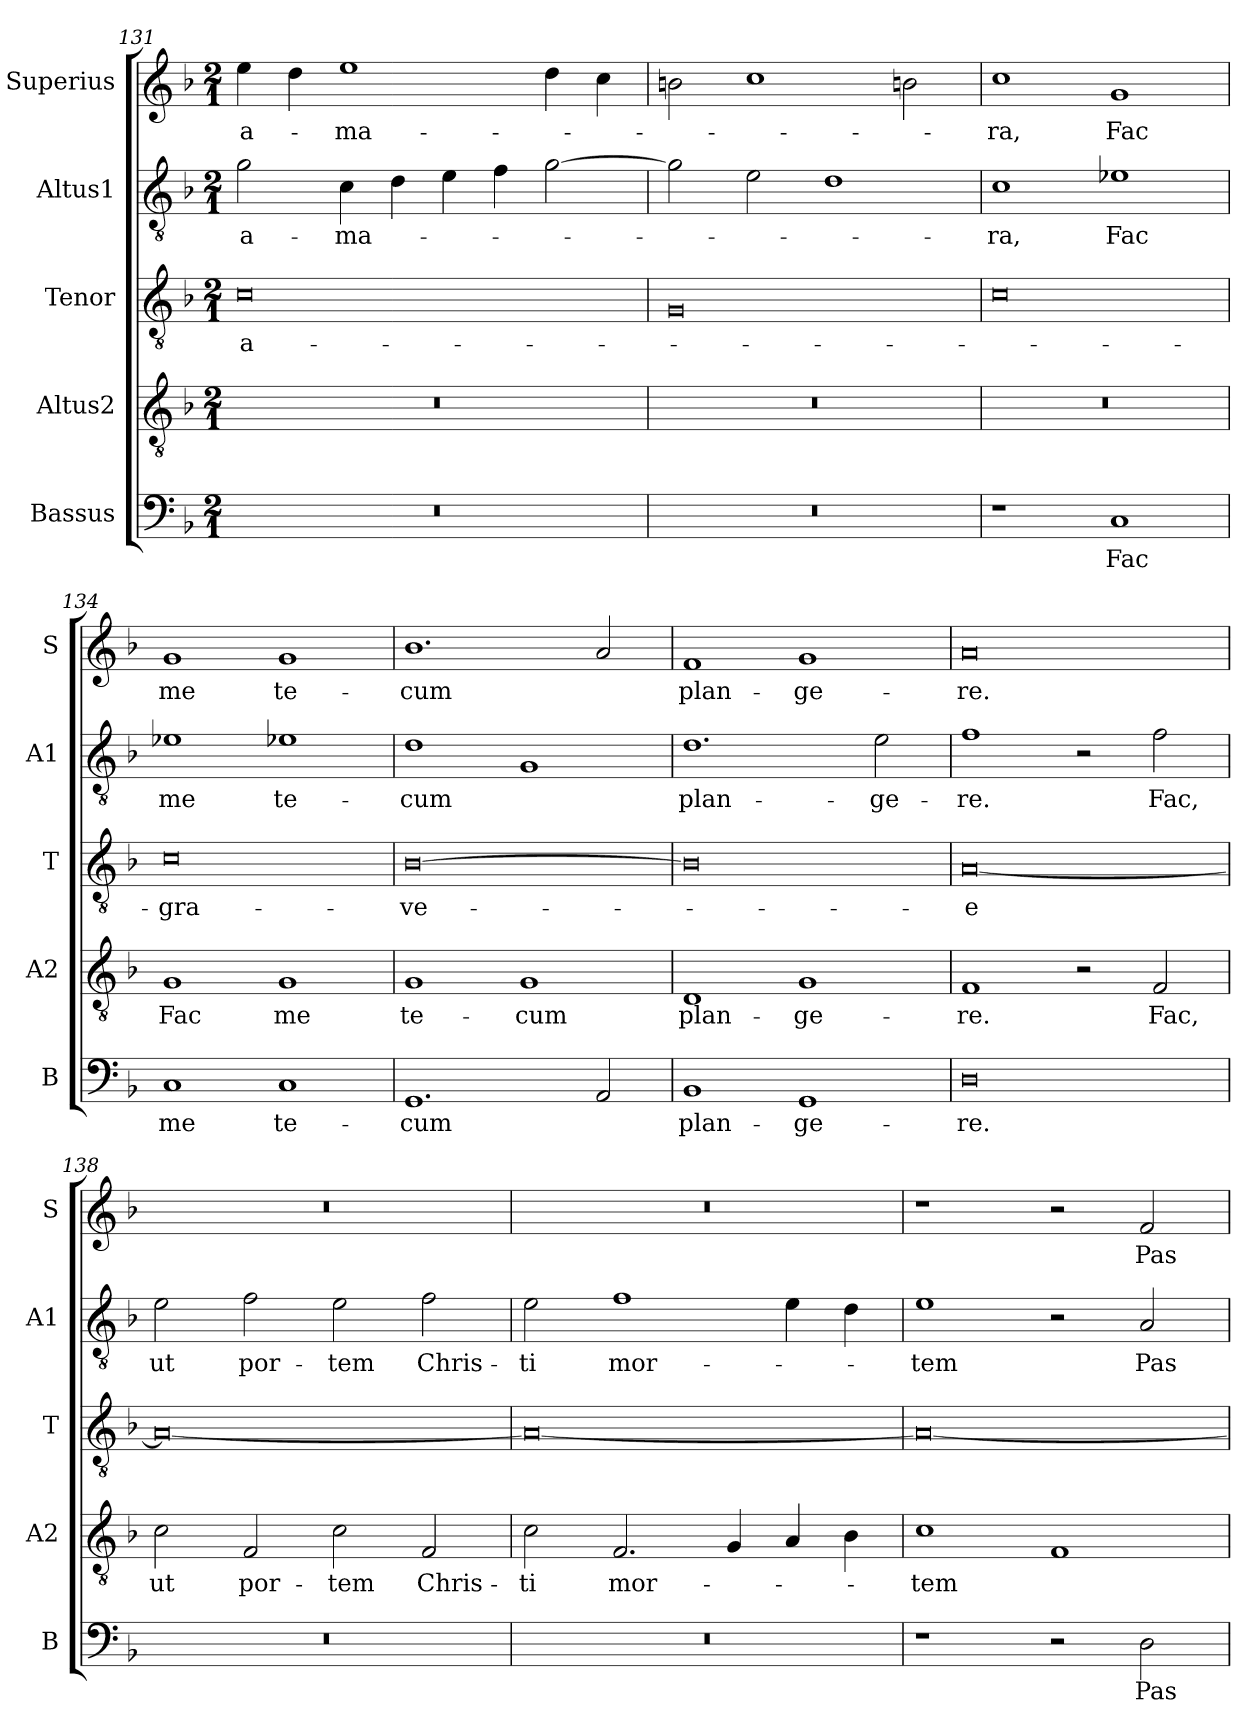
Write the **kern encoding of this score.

**kern	**text	**kern	**text	**kern	**text	**kern	**text	**kern	**text
*part5	*part5	*part4	*part4	*part3	*part3	*part2	*part2	*part1	*part1
*staff5	*staff5	*staff4	*staff4	*staff3	*staff3	*staff2	*staff2	*staff1	*staff1
*I"Bassus	*	*I"Altus2	*	*I"Tenor	*	*I"Altus1	*	*I"Superius	*
*I'B	*	*I'A2	*	*I'T	*	*I'A1	*	*I'S	*
*clefF4	*	*clefGv2	*	*clefGv2	*	*clefGv2	*	*clefG2	*
*k[b-]	*	*k[b-]	*	*k[b-]	*	*k[b-]	*	*k[b-]	*
*M2/1	*	*M2/1	*	*M2/1	*	*M2/1	*	*M2/1	*
=131	=131	=131	=131	=131	=131	=131	=131	=131	=131
0r	.	0r	.	0c	a-	2g\	a-	4ee\	a-
.	.	.	.	.	.	.	.	4dd\	.
.	.	.	.	.	.	4c\	-ma-	1ee	-ma-
.	.	.	.	.	.	4d\	.	.	.
.	.	.	.	.	.	4e\	.	.	.
.	.	.	.	.	.	4f\	.	.	.
.	.	.	.	.	.	[2g\	.	4dd\	.
.	.	.	.	.	.	.	.	4cc\	.
=132	=132	=132	=132	=132	=132	=132	=132	=132	=132
0r	.	0r	.	0G	.	2g\]	.	2bn\	.
.	.	.	.	.	.	2e\	.	1cc	.
.	.	.	.	.	.	1d	.	.	.
.	.	.	.	.	.	.	.	2bn\	.
=133	=133	=133	=133	=133	=133	=133	=133	=133	=133
1r	.	0r	.	0c	.	1c	-ra,	1cc	-ra,
1C	Fac	.	.	.	.	1e-X	Fac	1g	Fac
=134	=134	=134	=134	=134	=134	=134	=134	=134	=134
1C	me	1G	Fac	0c	-gra-	1e-X	me	1g	me
1C	te-	1G	me	.	.	1e-X	te-	1g	te-
=135	=135	=135	=135	=135	=135	=135	=135	=135	=135
1.GG	-cum	1G	te-	[0B-	-ve-	1d	-cum	1.b-	-cum
.	.	1G	-cum	.	.	1G	.	.	.
2AA/	.	.	.	.	.	.	.	2a/	.
=136	=136	=136	=136	=136	=136	=136	=136	=136	=136
1BB-	-plan-	1D	plan-	0B-]	.	1.d	plan-	1f	plan-
1GG	-ge-	1G	-ge-	.	.	.	.	1g	-ge-
.	.	.	.	.	.	2e\	-ge-	.	.
=137	=137	=137	=137	=137	=137	=137	=137	=137	=137
0D	-re.	1F	-re.	[0A	-e	1f	-re.	0a	-re.
.	.	2r	.	.	.	2r	.	.	.
.	.	2F/	Fac,	.	.	2f\	Fac,	.	.
=138	=138	=138	=138	=138	=138	=138	=138	=138	=138
0r	.	2c\	ut	0A_	.	2e\	ut	0r	.
.	.	2F/	por-	.	.	2f\	por-	.	.
.	.	2c\	-tem	.	.	2e\	-tem	.	.
.	.	2F/	Chris-	.	.	2f\	Chris-	.	.
=139	=139	=139	=139	=139	=139	=139	=139	=139	=139
0r	.	2c\	-ti	0A_	.	2e\	-ti	0r	.
.	.	2.F/	mor-	.	.	1f	mor-	.	.
.	.	4G/	.	.	.	.	.	.	.
.	.	4A/	.	.	.	4e\	.	.	.
.	.	4B-\	.	.	.	4d\	.	.	.
=140	=140	=140	=140	=140	=140	=140	=140	=140	=140
1r	.	1c	-tem	0A_	.	1e	-tem	1r	.
2r	.	1F	.	.	.	2r	.	2r	.
2D\	Pas-	.	.	.	.	2A/	Pas-	2f/	Pas-
=	=	=	=	=	=	=	=	=	=
*-	*-	*-	*-	*-	*-	*-	*-	*-	*-
